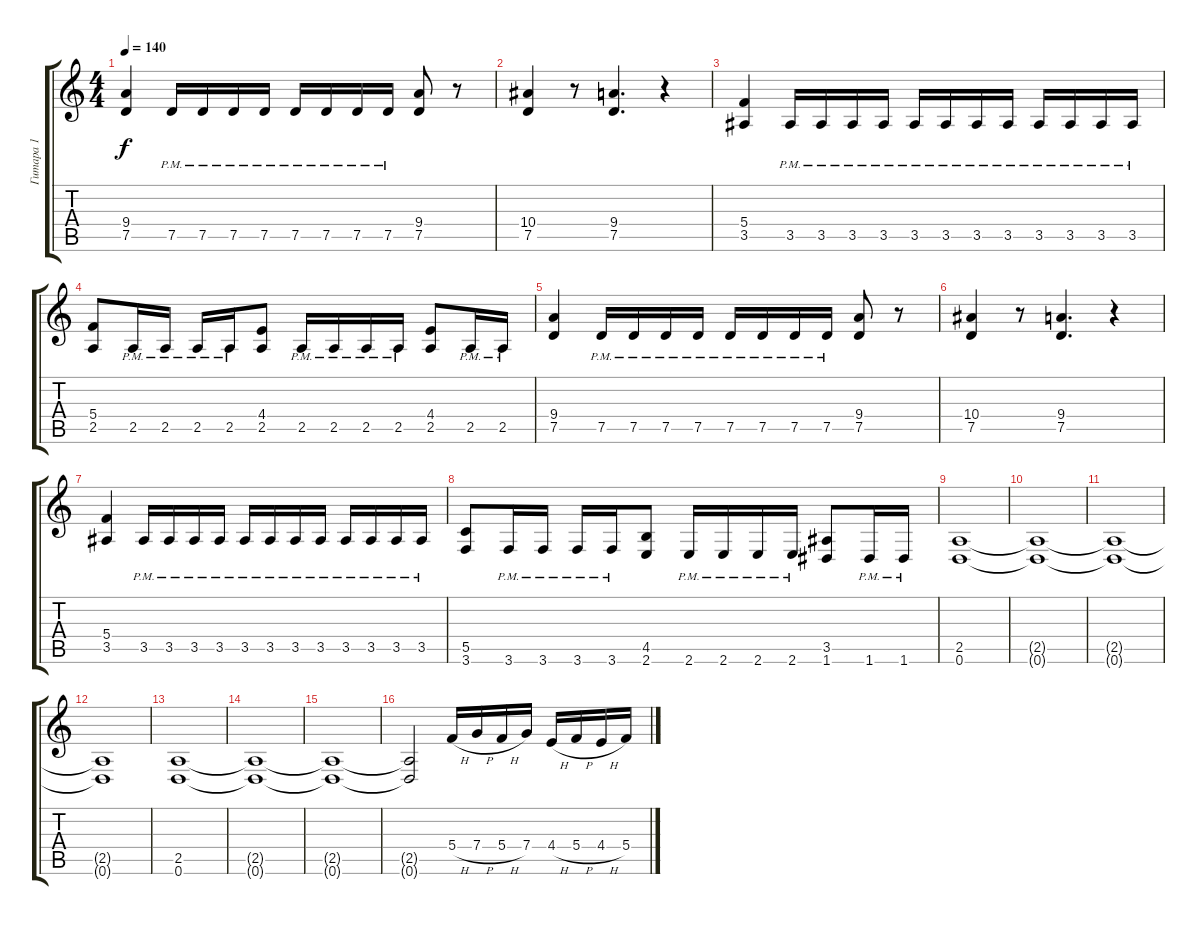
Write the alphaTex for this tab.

\track ("Гитара 1" "Гитара 1") {instrument overdrivenguitar}
\staff {score tabs}
\tuning (D4 A3 F3 C3 G2 D2) {hide}
\ts (4 4)
\tempo 140
\clef g2
\ks c
(9.4 7.5).4{dy f} 7.5{pm}.16 7.5{pm}.16 7.5{pm}.16 7.5{pm}.16 7.5{pm}.16 7.5{pm}.16 7.5{pm}.16 7.5{pm}.16 (9.4 7.5).8 r.8 |
(10.4 7.5).4 r.8 (9.4 7.5).4{d} r.4 |
(5.4 3.5).4 3.5{pm}.16 3.5{pm}.16 3.5{pm}.16 3.5{pm}.16 3.5{pm}.16 3.5{pm}.16 3.5{pm}.16 3.5{pm}.16 3.5{pm}.16 3.5{pm}.16 3.5{pm}.16 3.5{pm}.16 |
(5.4 2.5).8 2.5{pm}.16 2.5{pm}.16 2.5{pm}.16 2.5{pm}.16 (4.4 2.5).8 2.5{pm}.16 2.5{pm}.16 2.5{pm}.16 2.5{pm}.16 (4.4 2.5).8 2.5{pm}.16 2.5{pm}.16 |
(9.4 7.5).4 7.5{pm}.16 7.5{pm}.16 7.5{pm}.16 7.5{pm}.16 7.5{pm}.16 7.5{pm}.16 7.5{pm}.16 7.5{pm}.16 (9.4 7.5).8 r.8 |
(10.4 7.5).4 r.8 (9.4 7.5).4{d} r.4 |
(5.4 3.5).4 3.5{pm}.16 3.5{pm}.16 3.5{pm}.16 3.5{pm}.16 3.5{pm}.16 3.5{pm}.16 3.5{pm}.16 3.5{pm}.16 3.5{pm}.16 3.5{pm}.16 3.5{pm}.16 3.5{pm}.16 |
(5.5 3.6).8 3.6{pm}.16 3.6{pm}.16 3.6{pm}.16 3.6{pm}.16 (4.5 2.6).8 2.6{pm}.16 2.6{pm}.16 2.6{pm}.16 2.6{pm}.16 (3.5 1.6).8 1.6{pm}.16 1.6{pm}.16 |
(2.5 0.6).1 |
(2.5{t} 0.6{t}).1 |
(2.5{t} 0.6{t}).1 |
(2.5{t} 0.6{t}).1 |
(2.5 0.6).1 |
(2.5{t} 0.6{t}).1 |
(2.5{t} 0.6{t}).1 |
(2.5{t} 0.6{t}).2 5.4{h}.16 7.4{h}.16 5.4{h}.16 7.4.16 4.4{h}.16 5.4{h}.16 4.4{h}.16 5.4.16
